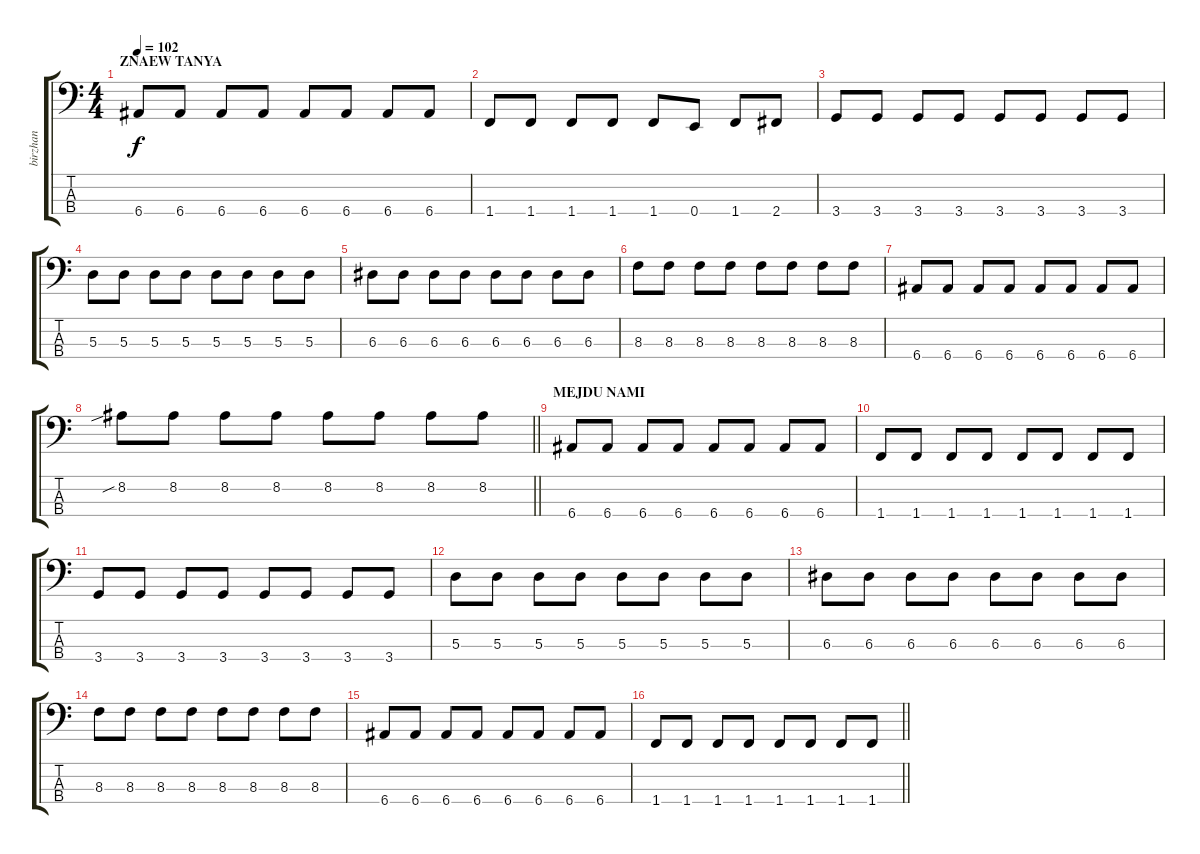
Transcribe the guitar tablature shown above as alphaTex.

\track ("birzhan" "birzhan") {instrument electricbassfinger}
\staff {score tabs}
\tuning (G2 D2 A1 E1) {hide}
\ts (4 4)
\section ("" "ZNAEW TANYA")
\tempo 102
\clef f4
\ks c
6.4.8{dy f} 6.4.8 6.4.8 6.4.8 6.4.8 6.4.8 6.4.8 6.4.8 |
1.4.8 1.4.8 1.4.8 1.4.8 1.4.8 0.4.8 1.4.8 2.4.8 |
3.4.8 3.4.8 3.4.8 3.4.8 3.4.8 3.4.8 3.4.8 3.4.8 |
5.3.8 5.3.8 5.3.8 5.3.8 5.3.8 5.3.8 5.3.8 5.3.8 |
6.3.8 6.3.8 6.3.8 6.3.8 6.3.8 6.3.8 6.3.8 6.3.8 |
8.3.8 8.3.8 8.3.8 8.3.8 8.3.8 8.3.8 8.3.8 8.3.8 |
6.4.8 6.4.8 6.4.8 6.4.8 6.4.8 6.4.8 6.4.8 6.4.8 |
\barLineRight lightlight
8.2{sib}.8 8.2.8 8.2.8 8.2.8 8.2.8 8.2.8 8.2.8 8.2.8 |
\section ("" "MEJDU NAMI")
6.4.8 6.4.8 6.4.8 6.4.8 6.4.8 6.4.8 6.4.8 6.4.8 |
1.4.8 1.4.8 1.4.8 1.4.8 1.4.8 1.4.8 1.4.8 1.4.8 |
3.4.8 3.4.8 3.4.8 3.4.8 3.4.8 3.4.8 3.4.8 3.4.8 |
5.3.8 5.3.8 5.3.8 5.3.8 5.3.8 5.3.8 5.3.8 5.3.8 |
6.3.8 6.3.8 6.3.8 6.3.8 6.3.8 6.3.8 6.3.8 6.3.8 |
8.3.8 8.3.8 8.3.8 8.3.8 8.3.8 8.3.8 8.3.8 8.3.8 |
6.4.8 6.4.8 6.4.8 6.4.8 6.4.8 6.4.8 6.4.8 6.4.8 |
\barLineRight lightlight
1.4.8 1.4.8 1.4.8 1.4.8 1.4.8 1.4.8 1.4.8 1.4.8
